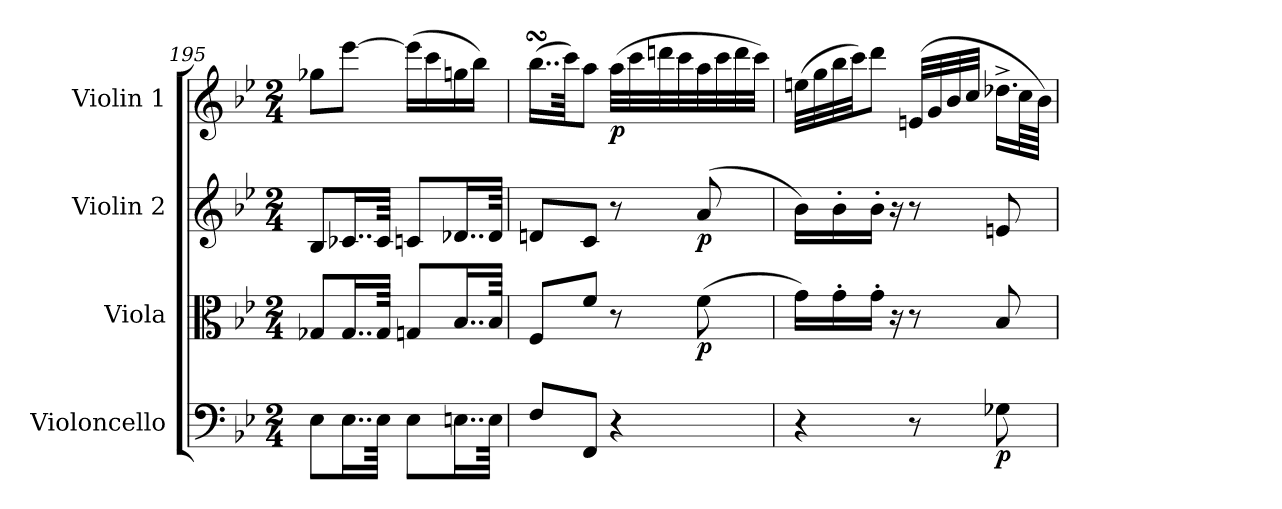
**kern	**dynam	**kern	**dynam	**kern	**dynam	**kern	**dynam
*part4	*part4	*part3	*part3	*part2	*part2	*part1	*part1
*staff4	*staff4	*staff3	*staff3	*staff2	*staff2	*staff1	*staff1
*I"Violoncello	*	*I"Viola	*	*I"Violin 2	*	*I"Violin 1	*
*I'Vc	*	*I'Vla	*	*I'Vln	*	*I'Vln	*
*clefF4	*	*clefC3	*	*clefG2	*	*clefG2	*
*k[b-e-]	*	*k[b-e-]	*	*k[b-e-]	*	*k[b-e-]	*
*M2/4	*	*M2/4	*	*M2/4	*	*M2/4	*
=195	=195	=195	=195	=195	=195	=195	=195
8E-\L	.	8G-X/L	.	8B-/L	.	8gg-X\L	.
16..E-\L	.	16..G-/L	.	16..c-X/L	.	[8eee-\J	.
64E-\JJkk	.	64G-/JJkk	.	64c-/JJkk	.	.	.
8E-\L	.	8Gn/L	.	8cn/L	.	(16eee-\LL]	.
.	.	.	.	.	.	16ccc\	.
16..En\L	.	16..B-/L	.	16..d-X/L	.	16ggn\	.
.	.	.	.	.	.	16bb-\JJ)	.
64E\JJkk	.	64B-/JJkk	.	64d-/JJkk	.	.	.
!!LO:LB:g=z
=196	=196	=196	=196	=196	=196	=196	=196
8F/L	.	8F/L	.	8dn/L	.	(16..bb-sSSs\LL	.
.	.	.	.	.	.	64ccc\JKK)	.
8FF/J	.	8f/J	.	8c/J	.	8aa\J	.
!	!	!	!	!	!	!	!LO:DY:b
4r	.	8r	.	8r	.	(32aa\LLL	p
.	.	.	.	.	.	32ccc\	.
.	.	.	.	.	.	32dddn\	.
.	.	.	.	.	.	32ccc\	.
!	!	!	!LO:DY:b	!	!LO:DY:b	!	!
.	.	(8f\	p	(8a/	p	32aa\	.
.	.	.	.	.	.	32ccc\	.
.	.	.	.	.	.	32ddd\	.
.	.	.	.	.	.	32ccc\JJJ)	.
!!LO:LB:g=z
=197	=197	=197	=197	=197	=197	=197	=197
4r	.	16g\LL)	.	16b-\LL)	.	(32een\LLL	.
.	.	.	.	.	.	32gg\	.
.	.	16g'\	.	16b-'\	.	32bb-\	.
.	.	.	.	.	.	32ccc\JJ)	.
.	.	16g'\JJ	.	16b-'\JJ	.	8ddd\J	.
.	.	16r	.	16r	.	.	.
8r	.	8r	.	8r	.	(32en/LLL	.
.	.	.	.	.	.	32g/	.
.	.	.	.	.	.	32b-/	.
.	.	.	.	.	.	32cc/JJJ	.
!	!LO:DY:b	!	!	!	!	!	!
8G-X\	p	8B-/	.	8en/	.	16.dd-X^\LL	.
.	.	.	.	.	.	64cc\LL	.
.	.	.	.	.	.	64b-\JJJJ)	.
=	=	=	=	=	=	=	=
*-	*-	*-	*-	*-	*-	*-	*-
